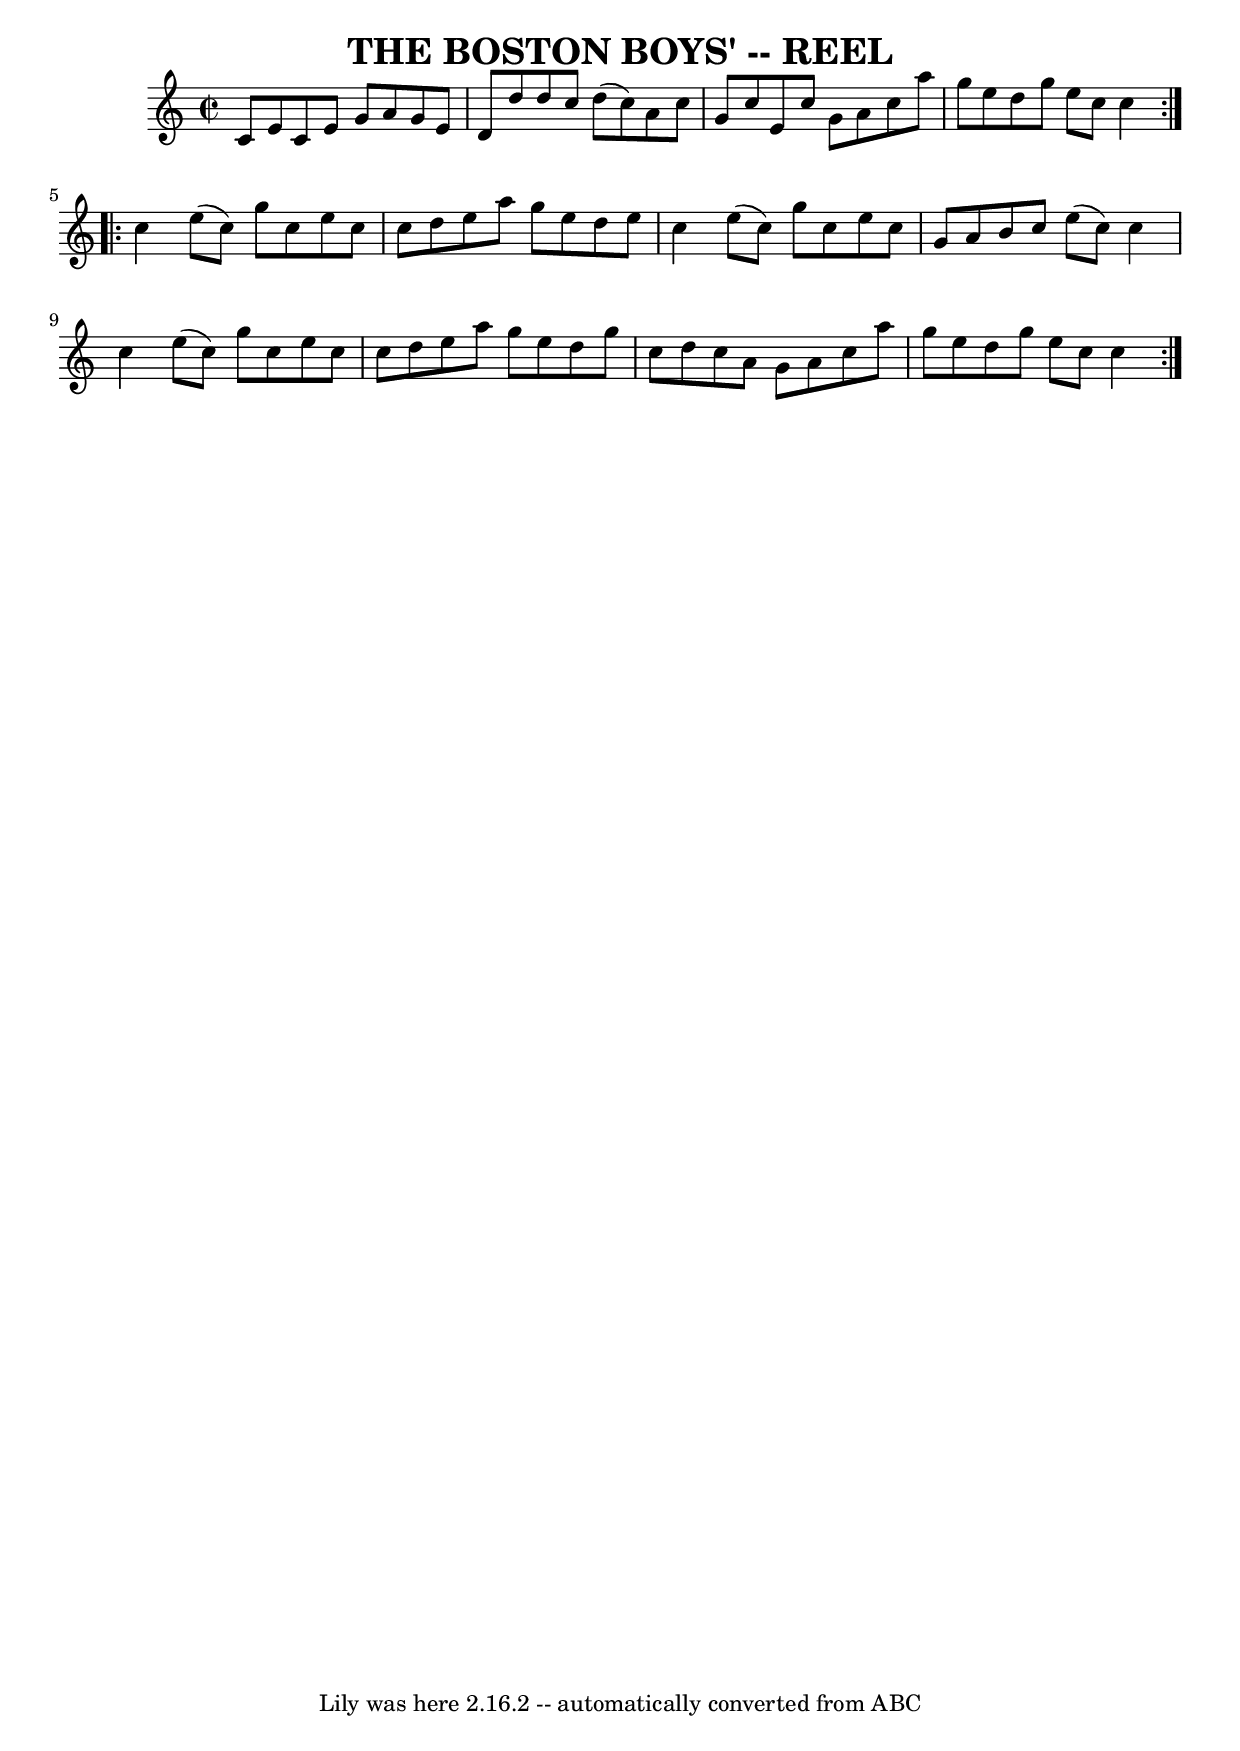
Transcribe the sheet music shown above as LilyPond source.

\version "2.7.40"
\include "Mammoth.ily"
\header {
	%% book = "Ryan's Mammoth Collection of Fiddle Tunes"
	crossRefNumber = "1"
	footnotes = ""
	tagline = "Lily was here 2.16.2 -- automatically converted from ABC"
	title = "THE BOSTON BOYS' -- REEL"
}
voicedefault =  {


\repeat volta 2 {
\override Staff.TimeSignature #'style = #'C
 \time 2/2 \key c \major     |
 c'8 e'8 c'8 e'8 g'8 a'8  
 g'8 e'8    |
 d'8 d''8 d''8 c''8 d''8 (c''8)   
a'8 c''8    |
 g'8 c''8 e'8 c''8 g'8 a'8 c''8    
a''8    |
 g''8 e''8 d''8 g''8 e''8 c''8 c''4    }    
 \repeat volta 2 { c''4 e''8 (c''8) g''8 c''8 e''8 c''8   
 |
 c''8 d''8 e''8 a''8 g''8 e''8 d''8 e''8    
|
 c''4 e''8 (c''8) g''8 c''8 e''8 c''8    |
 
 g'8 a'8 b'8 c''8 e''8 (c''8) c''4    |
     
|
 c''4 e''8 (c''8) g''8 c''8 e''8 c''8    |
 
 c''8 d''8 e''8 a''8 g''8 e''8 d''8 g''8    |
   
c''8 d''8 c''8 a'8 g'8 a'8 c''8 a''8    |
 g''8    
e''8 d''8 g''8 e''8 c''8 c''4    }   
}

\score{
    <<

	\context Staff="default"
	{
	    \voicedefault 
	}

    >>
	\layout {
	}
	\midi {}
}
